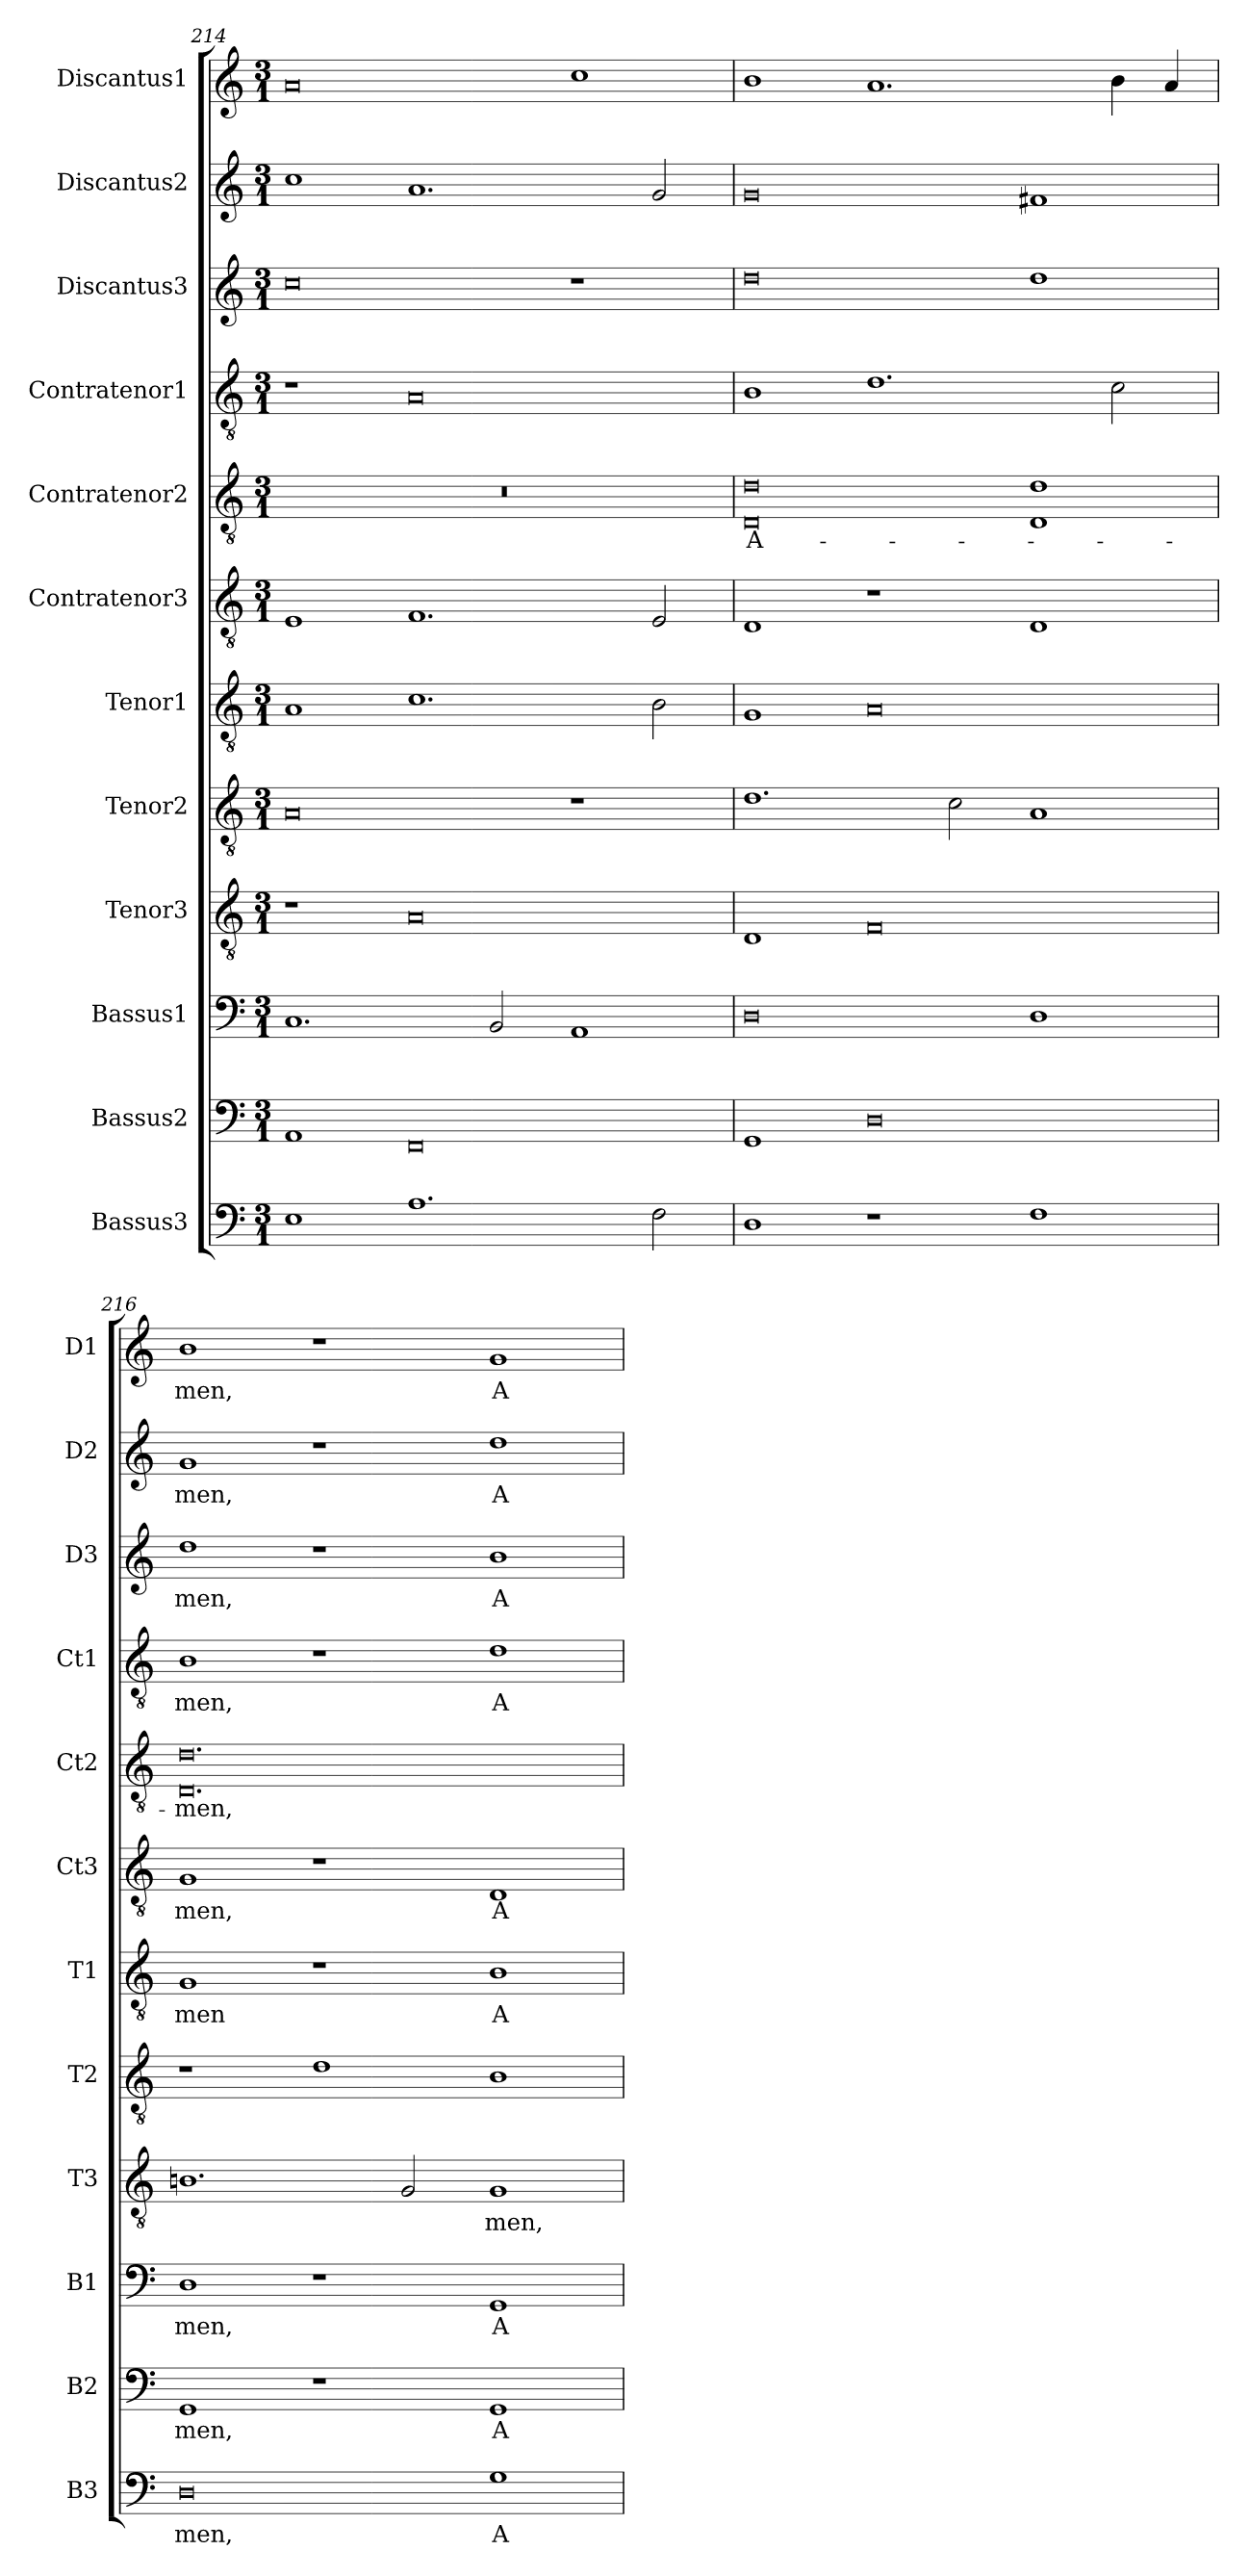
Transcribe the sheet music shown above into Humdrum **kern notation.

**kern	**text	**kern	**text	**kern	**text	**kern	**text	**kern	**kern	**text	**kern	**text	**kern	**text	**kern	**text	**kern	**text	**kern	**text	**kern	**text
*part12	*part12	*part11	*part11	*part10	*part10	*part9	*part9	*part8	*part7	*part7	*part6	*part6	*part5	*part5	*part4	*part4	*part3	*part3	*part2	*part2	*part1	*part1
*staff12	*staff12	*staff11	*staff11	*staff10	*staff10	*staff9	*staff9	*staff8	*staff7	*staff7	*staff6	*staff6	*staff5	*staff5	*staff4	*staff4	*staff3	*staff3	*staff2	*staff2	*staff1	*staff1
*I"Bassus3	*	*I"Bassus2	*	*I"Bassus1	*	*I"Tenor3	*	*I"Tenor2	*I"Tenor1	*	*I"Contratenor3	*	*I"Contratenor2	*	*I"Contratenor1	*	*I"Discantus3	*	*I"Discantus2	*	*I"Discantus1	*
*I'B3	*	*I'B2	*	*I'B1	*	*I'T3	*	*I'T2	*I'T1	*	*I'Ct3	*	*I'Ct2	*	*I'Ct1	*	*I'D3	*	*I'D2	*	*I'D1	*
*clefF4	*	*clefF4	*	*clefF4	*	*clefGv2	*	*clefGv2	*clefGv2	*	*clefGv2	*	*clefGv2	*	*clefGv2	*	*clefG2	*	*clefG2	*	*clefG2	*
*k[]	*	*k[]	*	*k[]	*	*k[]	*	*k[]	*k[]	*	*k[]	*	*k[]	*	*k[]	*	*k[]	*	*k[]	*	*k[]	*
*M3/1	*	*M3/1	*	*M3/1	*	*M3/1	*	*M3/1	*M3/1	*	*M3/1	*	*M3/1	*	*M3/1	*	*M3/1	*	*M3/1	*	*M3/1	*
=214	=214	=214	=214	=214	=214	=214	=214	=214	=214	=214	=214	=214	=214	=214	=214	=214	=214	=214	=214	=214	=214	=214
1E\	.	1AA/	.	1.C/	.	1r	.	0A/	1A/	.	1E/	.	0.r	.	1r	.	0cc\	.	1cc\	.	0a/	.
1.A\	.	0FF/	.	.	.	0A/	.	.	1.c\	.	1.F/	.	.	.	0A/	.	.	.	1.a/	.	.	.
.	.	.	.	2BB/	.	.	.	.	.	.	.	.	.	.	.	.	.	.	.	.	.	.
.	.	.	.	1AA/	.	.	.	1r	.	.	.	.	.	.	.	.	1r	.	.	.	1cc\	.
2F\	.	.	.	.	.	.	.	.	2B\	.	2E/	.	.	.	.	.	.	.	2g/	.	.	.
=215	=215	=215	=215	=215	=215	=215	=215	=215	=215	=215	=215	=215	=215	=215	=215	=215	=215	=215	=215	=215	=215	=215
1D\	.	1GG/	.	0D\	.	1D/	.	1.d\	1G/	.	1D/	.	0D\ 0d\	A-	1B\	.	0dd\	.	0g/	.	1b\	.
1r	.	0D\	.	.	.	0F/	.	.	0A/	.	1r	.	.	.	1.d\	.	.	.	.	.	1.a/	.
.	.	.	.	.	.	.	.	2c\	.	.	.	.	.	.	.	.	.	.	.	.	.	.
1F\	.	.	.	1D\	.	.	.	1A/	.	.	1D/	.	1D\ 1d\	.	.	.	1dd\	.	1f#X/	.	.	.
.	.	.	.	.	.	.	.	.	.	.	.	.	.	.	2c\	.	.	.	.	.	4b\	.
.	.	.	.	.	.	.	.	.	.	.	.	.	.	.	.	.	.	.	.	.	4a/	.
=216	=216	=216	=216	=216	=216	=216	=216	=216	=216	=216	=216	=216	=216	=216	=216	=216	=216	=216	=216	=216	=216	=216
0D\	-men,	1GG/	-men,	1D\	-men,	1.Bn\	.	1r	1G/	-men	1G/	-men,	0.D\ 0.d\	-men,	1B\	-men,	1dd\	-men,	1g/	-men,	1b\	-men,
.	.	1r	.	1r	.	.	.	1d\	1r	.	1r	.	.	.	1r	.	1r	.	1r	.	1r	.
.	.	.	.	.	.	2G/	.	.	.	.	.	.	.	.	.	.	.	.	.	.	.	.
1G\	A-	1GG/	A-	1GG/	A-	1G/	-men,	1B\	1B\	A-	1D/	A-	.	.	1d\	A-	1b\	A-	1dd\	A-	1g/	A-
=	=	=	=	=	=	=	=	=	=	=	=	=	=	=	=	=	=	=	=	=	=	=
*-	*-	*-	*-	*-	*-	*-	*-	*-	*-	*-	*-	*-	*-	*-	*-	*-	*-	*-	*-	*-	*-	*-
